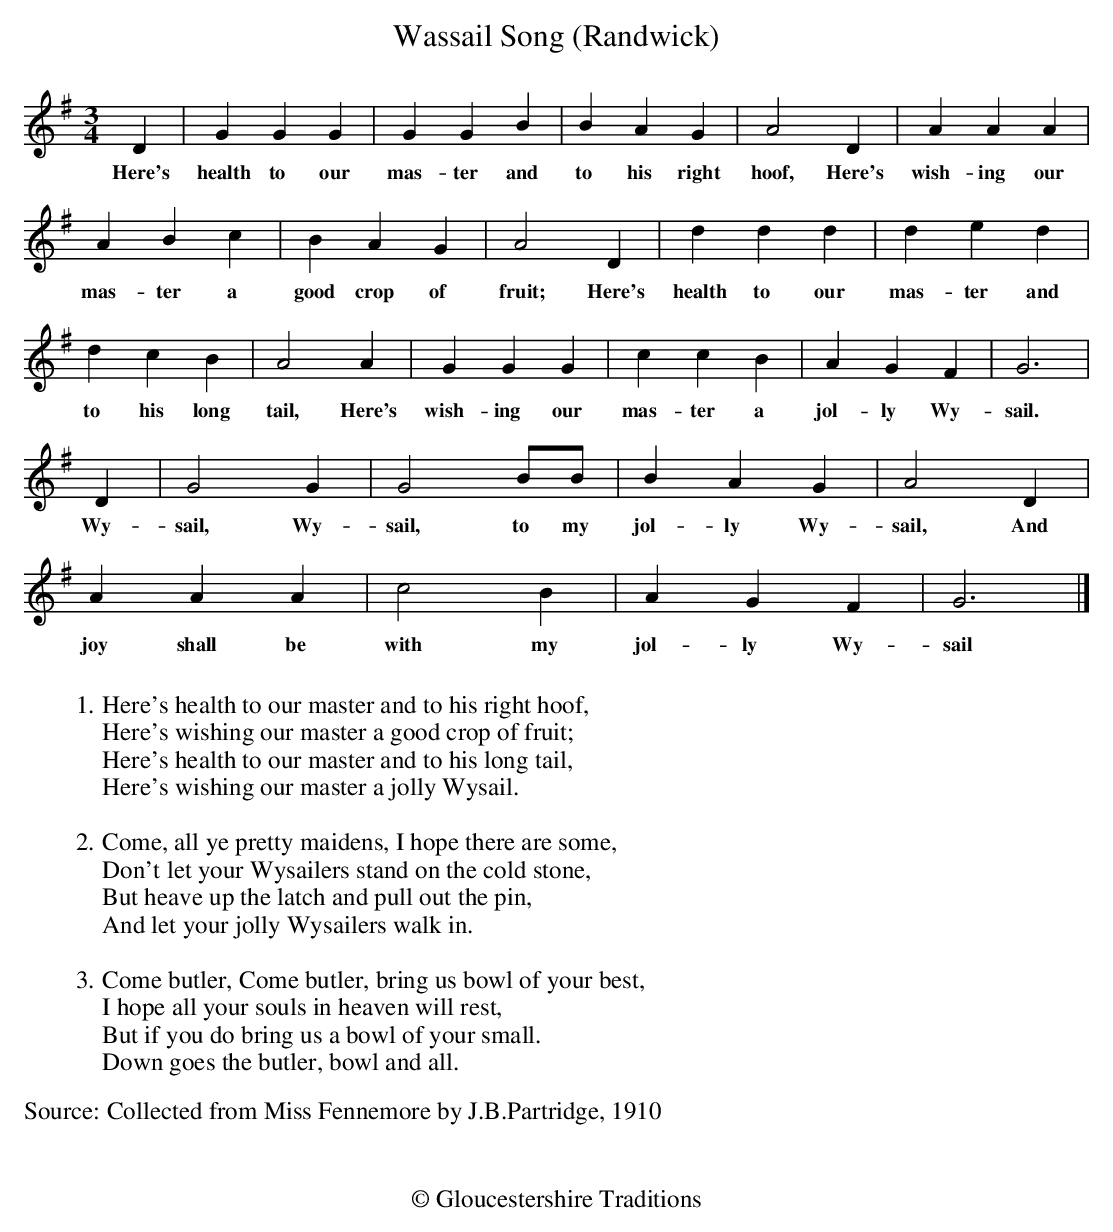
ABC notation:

X:1
T:Wassail Song (Randwick)
M:3/4
L:1/4
K:G
D | GGG | GGB | BAG | A2D | AAA |
w: Here's health to our mas-ter and to his right hoof, Here's wish-ing our
 ABc | BAG | A2D | ddd | ded |
w: mas-ter a good crop of fruit; Here's health to our mas-ter and
dcB | A2A |  GGG | ccB | AGF | G3 |
w: to his long tail, Here's wish-ing our mas-ter a jol-ly Wy-sail.
D | G2G | G2B/B/ | BAG | A2D |
w:Wy-sail, Wy-sail, to my jol-ly Wy-sail, And
 AAA |  c2 B | AGF | G3 |]
w:joy shall be  with my jol-ly Wy-sail
W:
W:1. Here's health to our master and to his right hoof,
W:Here's wishing our master a good crop of fruit;
W:Here's health to our master and to his long tail,
W:Here's wishing our master a jolly Wysail.
W:
W:2. Come, all ye pretty maidens, I hope there are some,
W:Don't let your Wysailers stand on the cold stone,
W:But heave up the latch and pull out the pin,
W:And let your jolly Wysailers walk in.
W:
W:3. Come butler, Come butler, bring us bowl of your best,
W:I hope all your souls in heaven will rest,
W:But if you do bring us a bowl of your small.
W:Down goes the butler, bowl and all.
W:
